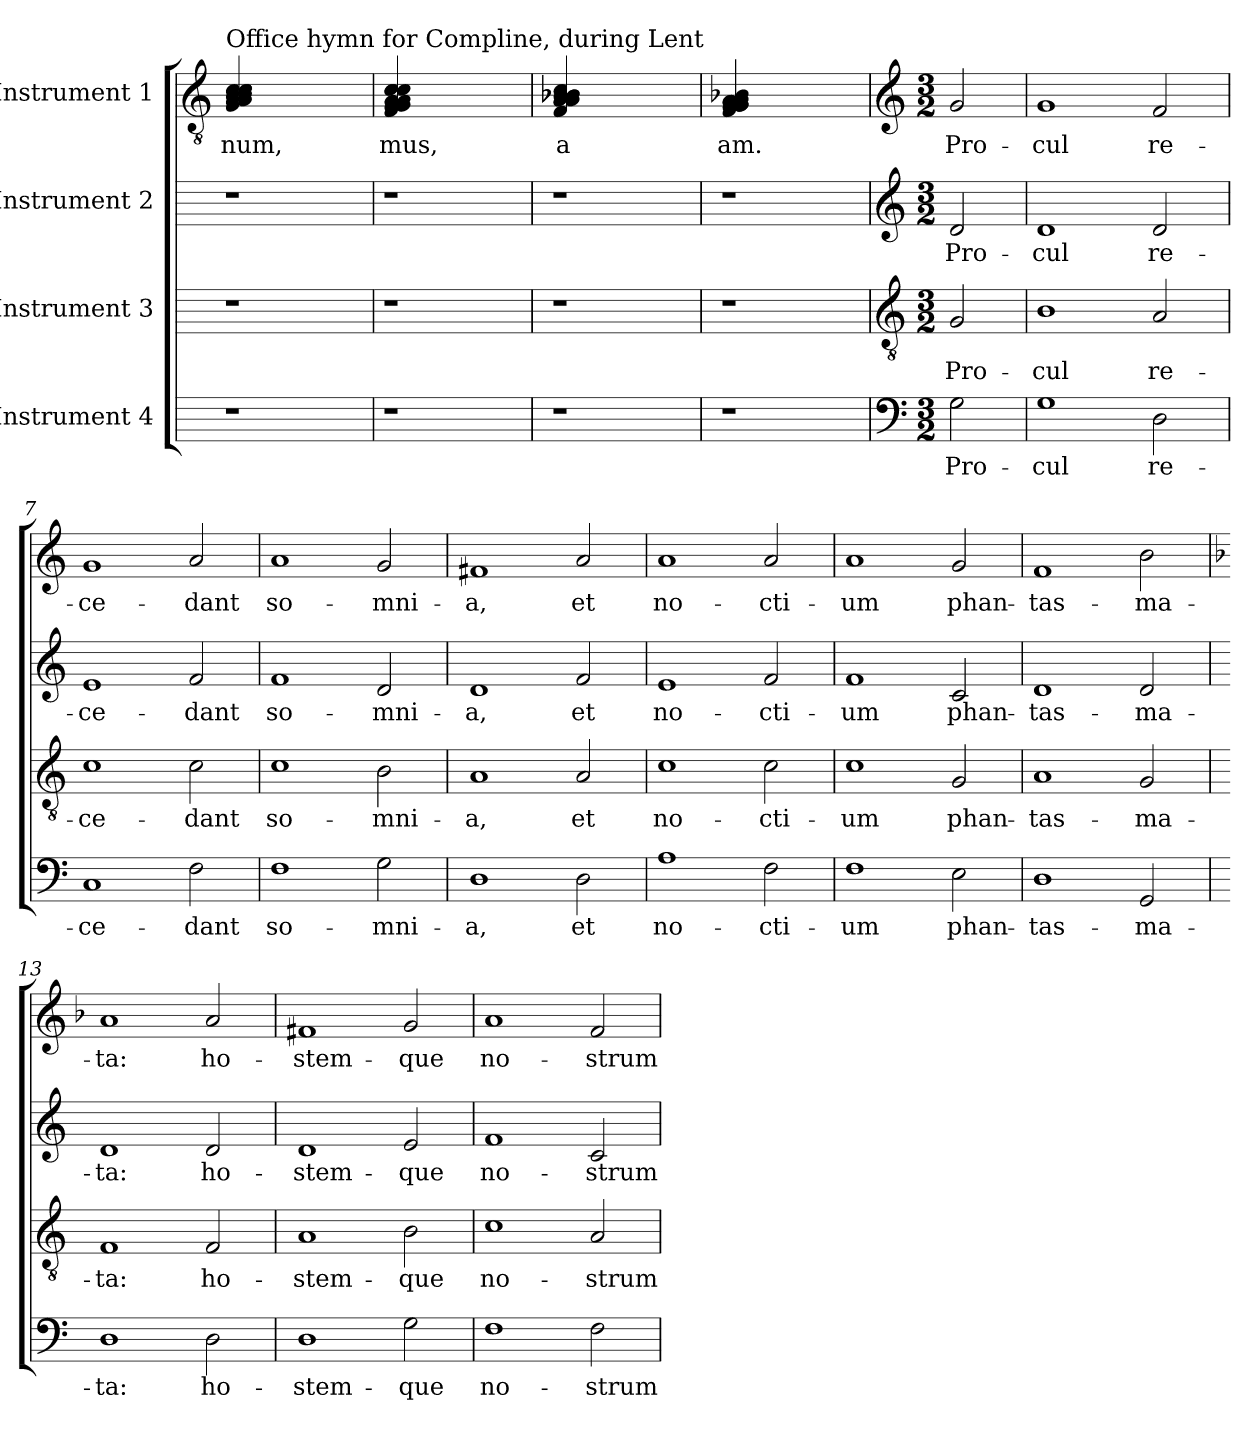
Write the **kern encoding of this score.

**kern	**text	**kern	**text	**kern	**text	**kern	**text
*part4	*part4	*part3	*part3	*part2	*part2	*part1	*part1
*staff4	*staff4	*staff3	*staff3	*staff2	*staff2	*staff1	*staff1
*I"Instrument 4	*	*I"Instrument 3	*	*I"Instrument 2	*	*I"Instrument 1	*
!!LO:PB:g=z
*stria5	*	*stria5	*	*stria5	*	*stria5	*
*	*	*	*	*	*	*clefGv2	*
=1	=1	=1	=1	=1	=1	=1	=1
!	!	!	!	!	!	!LO:TX:a:t=Office hymn for Compline, during Lent	!
!	!	!	!	!	!	!	!LO:LY:b:cj
1r	.	1r	.	1r	.	4G/ 4B/ 4A/ 4c/ 4c/ 4c/ 4B/ 4A/	-num,
.	.	.	.	.	.	2.ryy	.
=2	=2	=2	=2	=2	=2	=2	=2
!	!	!	!	!	!	!	!LO:LY:b:cj
1r	.	1r	.	1r	.	4A/ 4c/ 4c/ 4c/ 4G/ 4A/ 4G/ 4F/	-mus,
.	.	.	.	.	.	2.ryy	.
!!LO:LB:g=z
=3	=3	=3	=3	=3	=3	=3	=3
!	!	!	!	!	!	!	!LO:LY:b:cj
1r	.	1r	.	1r	.	4F/ 4A/ 4B/ 4c/ 4A/ 4B-X/ 4B-/ 4A/	-a
.	.	.	.	.	.	2.ryy	.
=4	=4	=4	=4	=4	=4	=4	=4
!	!	!	!	!	!	!	!LO:LY:b:cj
1r	.	1r	.	1r	.	4A/ 4A/ 4G/ 4F/ 4G/ 4B-X/ 4A/ 4G/	-am.
.	.	.	.	.	.	2.ryy	.
!!LO:LB:g=z
=5	=5	=5	=5	=5	=5	=5	=5
*clefF4	*	*clefGv2	*	*clefG2	*	*clefG2	*
*M3/2	*	*M3/2	*	*M3/2	*	*M3/2	*
!	!LO:LY:b:cj	!	!LO:LY:b:cj	!	!LO:LY:b:cj	!	!LO:LY:b:cj
2G\	Pro-	2G/	Pro-	2d/	Pro-	2g/	Pro-
=6	=6	=6	=6	=6	=6	=6	=6
!	!LO:LY:b:cj	!	!LO:LY:b:cj	!	!LO:LY:b:cj	!	!LO:LY:b:cj
1G	-cul	1B	-cul	1d	-cul	1g	-cul
!	!LO:LY:b:cj	!	!LO:LY:b:cj	!	!LO:LY:b:cj	!	!LO:LY:b:cj
2D\	re-	2A/	re-	2d/	re-	2f/	re-
=7	=7	=7	=7	=7	=7	=7	=7
!	!LO:LY:b:cj	!	!LO:LY:b:cj	!	!LO:LY:b:cj	!	!LO:LY:b:cj
1C	-ce-	1c	-ce-	1e	-ce-	1g	-ce-
!	!LO:LY:b:cj	!	!LO:LY:b:cj	!	!LO:LY:b:cj	!	!LO:LY:b:cj
2F\	-dant	2c\	-dant	2f/	-dant	2a/	-dant
=8	=8	=8	=8	=8	=8	=8	=8
!	!LO:LY:b:cj	!	!LO:LY:b:cj	!	!LO:LY:b:cj	!	!LO:LY:b:cj
1F	so-	1c	so-	1f	so-	1a	so-
!	!LO:LY:b:cj	!	!LO:LY:b:cj	!	!LO:LY:b:cj	!	!LO:LY:b:cj
2G\	-mni-	2B\	-mni-	2d/	-mni-	2g/	-mni-
=9	=9	=9	=9	=9	=9	=9	=9
!	!LO:LY:b:cj	!	!LO:LY:b:cj	!	!LO:LY:b:cj	!	!LO:LY:b:cj
1D	-a,	1A	-a,	1d	-a,	1f#X	-a,
!	!LO:LY:b:cj	!	!LO:LY:b:cj	!	!LO:LY:b:cj	!	!LO:LY:b:cj
2D\	et	2A/	et	2f/	et	2a/	et
=10	=10	=10	=10	=10	=10	=10	=10
!	!LO:LY:b:cj	!	!LO:LY:b:cj	!	!LO:LY:b:cj	!	!LO:LY:b:cj
1A	no-	1c	no-	1e	no-	1a	no-
!	!LO:LY:b:cj	!	!LO:LY:b:cj	!	!LO:LY:b:cj	!	!LO:LY:b:cj
2F\	-cti-	2c\	-cti-	2f/	-cti-	2a/	-cti-
=11	=11	=11	=11	=11	=11	=11	=11
!	!LO:LY:b:cj	!	!LO:LY:b:cj	!	!LO:LY:b:cj	!	!LO:LY:b:cj
1F	-um	1c	-um	1f	-um	1a	-um
!	!LO:LY:b:cj	!	!LO:LY:b:cj	!	!LO:LY:b:cj	!	!LO:LY:b:cj
2E\	phan-	2G/	phan-	2c/	phan-	2g/	phan-
=12	=12	=12	=12	=12	=12	=12	=12
!	!LO:LY:b:cj	!	!LO:LY:b:cj	!	!LO:LY:b:cj	!	!LO:LY:b:cj
1D	-tas-	1A	-tas-	1d	-tas-	1f	-tas-
!	!LO:LY:b:cj	!	!LO:LY:b:cj	!	!LO:LY:b:cj	!	!LO:LY:b:cj
2GG/	-ma-	2G/	-ma-	2d/	-ma-	2b\	-ma-
=13	=13	=13	=13	=13	=13	=13	=13
*	*	*	*	*	*	*k[b-]	*
*	*	*	*	*	*	*F:	*
!	!LO:LY:b:cj	!	!LO:LY:b:cj	!	!LO:LY:b:cj	!	!LO:LY:b:cj
1D	-ta:	1F	-ta:	1d	-ta:	1a	-ta:
!	!LO:LY:b:cj	!	!LO:LY:b:cj	!	!LO:LY:b:cj	!	!LO:LY:b:cj
2D\	ho-	2F/	ho-	2d/	ho-	2a/	ho-
!!LO:LB:g=z
=14	=14	=14	=14	=14	=14	=14	=14
*	*	*	*	*	*	*k[]	*
*	*	*	*	*	*	*C:	*
!	!LO:LY:b:cj	!	!LO:LY:b:cj	!	!LO:LY:b:cj	!	!LO:LY:b:cj
1D	-stem-	1A	-stem-	1d	-stem-	1f#X	-stem-
!	!LO:LY:b:cj	!	!LO:LY:b:cj	!	!LO:LY:b:cj	!	!LO:LY:b:cj
2G\	-que	2B\	-que	2e/	-que	2g/	-que
=15	=15	=15	=15	=15	=15	=15	=15
!	!LO:LY:b:cj	!	!LO:LY:b:cj	!	!LO:LY:b:cj	!	!LO:LY:b:cj
1F	no-	1c	no-	1f	no-	1a	no-
!	!LO:LY:b:cj	!	!LO:LY:b:cj	!	!LO:LY:b:cj	!	!LO:LY:b:cj
2F\	-strum	2A/	-strum	2c/	-strum	2f/	-strum
=	=	=	=	=	=	=	=
*-	*-	*-	*-	*-	*-	*-	*-
